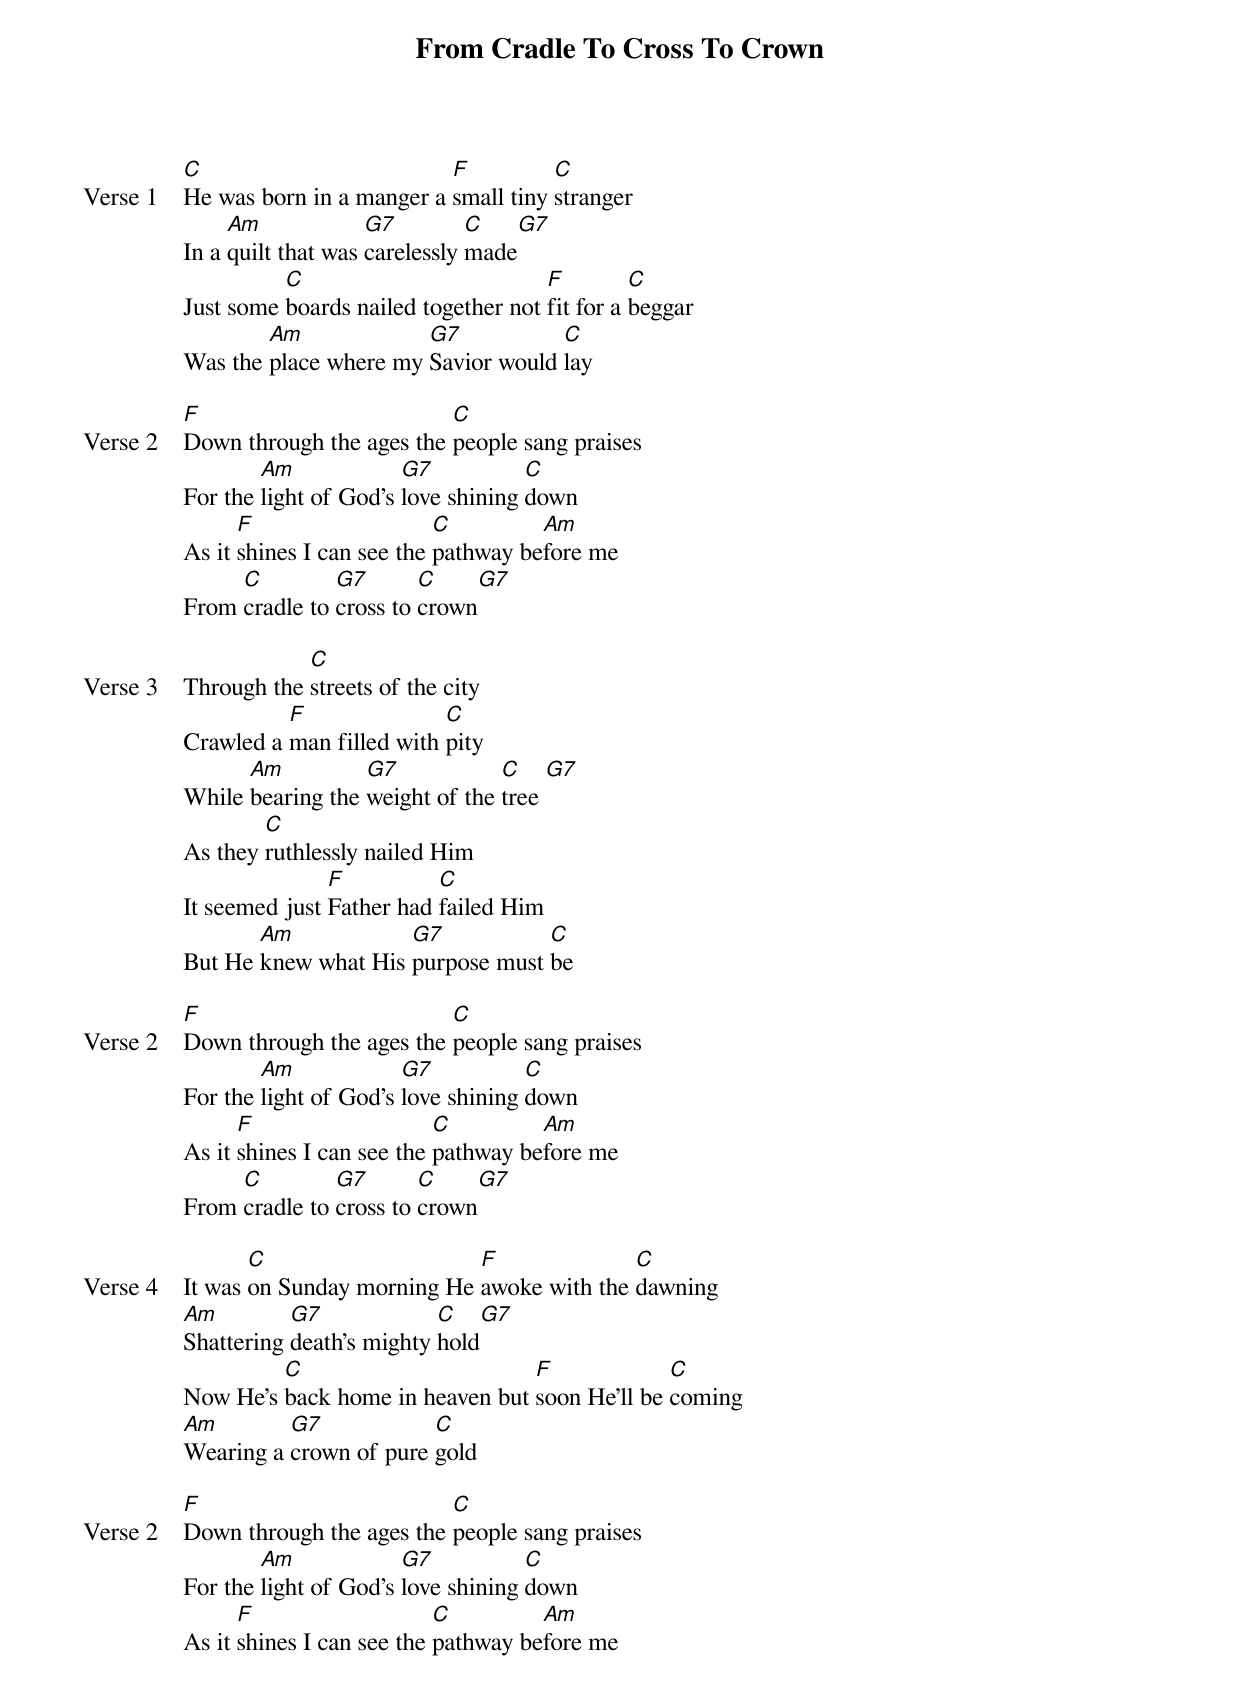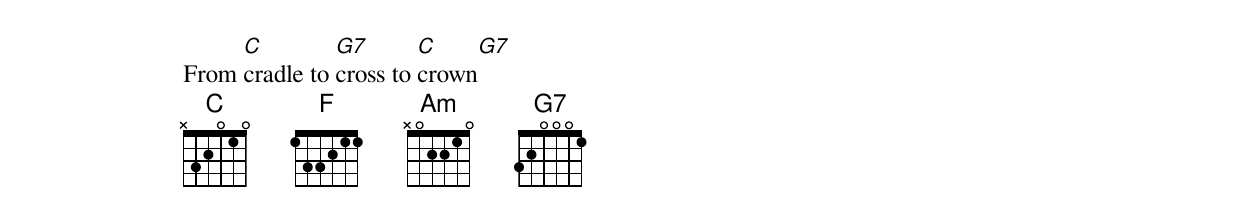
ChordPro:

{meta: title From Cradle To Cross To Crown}
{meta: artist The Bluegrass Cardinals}
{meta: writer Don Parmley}

{start_of_verse: Verse 1}
[C]He was born in a manger a [F]small tiny [C]stranger
In a [Am]quilt that was [G7]carelessly [C]made[G7]
Just some [C]boards nailed together not [F]fit for a [C]beggar
Was the [Am]place where my [G7]Savior would [C]lay
{end_of_verse}

{start_of_verse: Verse 2}
[F]Down through the ages the [C]people sang praises
For the [Am]light of God's [G7]love shining [C]down
As it [F]shines I can see the [C]pathway be[Am]fore me
From [C]cradle to [G7]cross to [C]crown[G7]
{end_of_verse}

{start_of_verse: Verse 3}
Through the [C]streets of the city
Crawled a [F]man filled with [C]pity
While [Am]bearing the [G7]weight of the [C]tree [G7]
As they [C]ruthlessly nailed Him
It seemed just [F]Father had [C]failed Him
But He [Am]knew what His [G7]purpose must [C]be
{end_of_verse}

{start_of_verse: Verse 2}
[F]Down through the ages the [C]people sang praises
For the [Am]light of God's [G7]love shining [C]down
As it [F]shines I can see the [C]pathway be[Am]fore me
From [C]cradle to [G7]cross to [C]crown[G7]
{end_of_verse}

{start_of_verse: Verse 4}
It was [C]on Sunday morning He [F]awoke with the [C]dawning
[Am]Shattering [G7]death's mighty [C]hold[G7]
Now He's [C]back home in heaven but [F]soon He'll be [C]coming
[Am]Wearing a [G7]crown of pure [C]gold
{end_of_verse}

{start_of_verse: Verse 2}
[F]Down through the ages the [C]people sang praises
For the [Am]light of God's [G7]love shining [C]down
As it [F]shines I can see the [C]pathway be[Am]fore me
From [C]cradle to [G7]cross to [C]crown[G7]
{end_of_verse}
